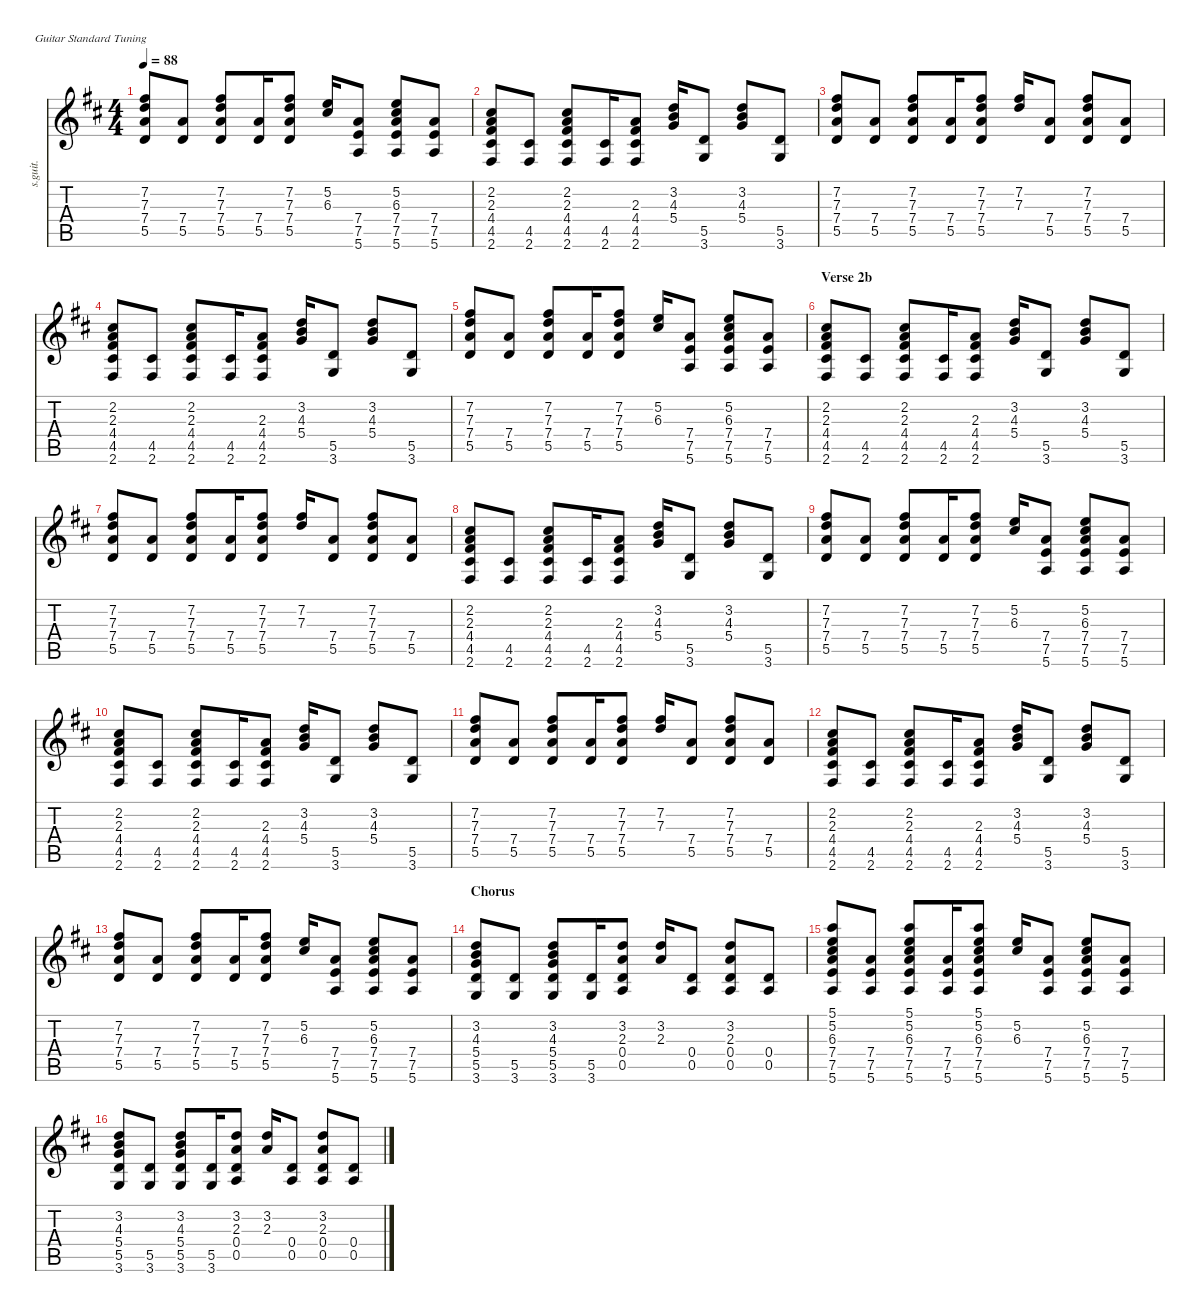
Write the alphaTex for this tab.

\defaultSystemsLayout 4
\hideDynamics
\bracketExtendMode nobrackets
\otherSystemsTrackNameOrientation horizontal
\track ("Steel Guitar" "s.guit.") {instrument acousticguitarsteel}
\staff {score tabs}
\tuning (E4 B3 G3 D3 A2 E2)
\ts (4 4)
\tempo 88
\clef g2
\ks d
(5.5{acc forcenatural} 7.4{acc forcenatural} 7.2{acc #} 7.3{acc forcenatural}).8{dy mf} (5.5{acc forcenatural} 7.4{acc forcenatural}).8 (5.5{acc forcenatural} 7.4{acc forcenatural} 7.3{acc forcenatural} 7.2{acc #}).8 (5.5{acc forcenatural} 7.4{acc forcenatural}).16 (5.5{acc forcenatural} 7.4{acc forcenatural} 7.3{acc forcenatural} 7.2{acc #}).8 (5.2{acc forcenatural} 6.3{acc #}).16 (7.5{acc forcenatural} 7.4{acc forcenatural} 5.6{acc forcenatural}).8 (6.3{acc #} 5.2{acc forcenatural} 7.4{acc forcenatural} 7.5{acc forcenatural} 5.6{acc forcenatural}).8 (7.5{acc forcenatural} 7.4{acc forcenatural} 5.6{acc forcenatural}).8 |
(2.6{acc #} 4.5{acc #} 4.4{acc #} 2.2{acc #} 2.3{acc forcenatural}).8 (2.6{acc #} 4.5{acc #}).8 (2.6{acc #} 4.5{acc #} 4.4{acc #} 2.3{acc forcenatural} 2.2{acc #}).8 (2.6{acc #} 4.5{acc #}).16 (4.5{acc #} 2.6{acc #} 4.4{acc #} 2.3{acc forcenatural}).8 (3.2{acc forcenatural} 4.3{acc forcenatural} 5.4{acc forcenatural}).16 (3.6{acc forcenatural} 5.5{acc forcenatural}).8 (5.4{acc forcenatural} 4.3{acc forcenatural} 3.2{acc forcenatural}).8 (3.6{acc forcenatural} 5.5{acc forcenatural}).8 |
(5.5{acc forcenatural} 7.4{acc forcenatural} 7.2{acc #} 7.3{acc forcenatural}).8 (5.5{acc forcenatural} 7.4{acc forcenatural}).8 (5.5{acc forcenatural} 7.4{acc forcenatural} 7.3{acc forcenatural} 7.2{acc #}).8 (5.5{acc forcenatural} 7.4{acc forcenatural}).16 (5.5{acc forcenatural} 7.4{acc forcenatural} 7.3{acc forcenatural} 7.2{acc #}).8 (7.2{acc #} 7.3{acc forcenatural}).16 (5.5{acc forcenatural} 7.4{acc forcenatural}).8 (7.3{acc forcenatural} 7.2{acc #} 7.4{acc forcenatural} 5.5{acc forcenatural}).8 (5.5{acc forcenatural} 7.4{acc forcenatural}).8 |
(2.6{acc #} 4.5{acc #} 4.4{acc #} 2.2{acc #} 2.3{acc forcenatural}).8 (2.6{acc #} 4.5{acc #}).8 (2.6{acc #} 4.5{acc #} 4.4{acc #} 2.3{acc forcenatural} 2.2{acc #}).8 (2.6{acc #} 4.5{acc #}).16 (4.5{acc #} 2.6{acc #} 4.4{acc #} 2.3{acc forcenatural}).8 (3.2{acc forcenatural} 4.3{acc forcenatural} 5.4{acc forcenatural}).16 (3.6{acc forcenatural} 5.5{acc forcenatural}).8 (5.4{acc forcenatural} 4.3{acc forcenatural} 3.2{acc forcenatural}).8 (3.6{acc forcenatural} 5.5{acc forcenatural}).8 |
(5.5{acc forcenatural} 7.4{acc forcenatural} 7.2{acc #} 7.3{acc forcenatural}).8 (5.5{acc forcenatural} 7.4{acc forcenatural}).8 (5.5{acc forcenatural} 7.4{acc forcenatural} 7.3{acc forcenatural} 7.2{acc #}).8 (5.5{acc forcenatural} 7.4{acc forcenatural}).16 (5.5{acc forcenatural} 7.4{acc forcenatural} 7.3{acc forcenatural} 7.2{acc #}).8 (5.2{acc forcenatural} 6.3{acc #}).16 (7.5{acc forcenatural} 7.4{acc forcenatural} 5.6{acc forcenatural}).8 (6.3{acc #} 5.2{acc forcenatural} 7.4{acc forcenatural} 7.5{acc forcenatural} 5.6{acc forcenatural}).8 (7.5{acc forcenatural} 7.4{acc forcenatural} 5.6{acc forcenatural}).8 |
\section ("" "Verse 2b")
(2.6{acc #} 4.5{acc #} 4.4{acc #} 2.2{acc #} 2.3{acc forcenatural}).8 (2.6{acc #} 4.5{acc #}).8 (2.6{acc #} 4.5{acc #} 4.4{acc #} 2.3{acc forcenatural} 2.2{acc #}).8 (2.6{acc #} 4.5{acc #}).16 (4.5{acc #} 2.6{acc #} 4.4{acc #} 2.3{acc forcenatural}).8 (3.2{acc forcenatural} 4.3{acc forcenatural} 5.4{acc forcenatural}).16 (3.6{acc forcenatural} 5.5{acc forcenatural}).8 (5.4{acc forcenatural} 4.3{acc forcenatural} 3.2{acc forcenatural}).8 (3.6{acc forcenatural} 5.5{acc forcenatural}).8 |
(5.5{acc forcenatural} 7.4{acc forcenatural} 7.2{acc #} 7.3{acc forcenatural}).8 (5.5{acc forcenatural} 7.4{acc forcenatural}).8 (5.5{acc forcenatural} 7.4{acc forcenatural} 7.3{acc forcenatural} 7.2{acc #}).8 (5.5{acc forcenatural} 7.4{acc forcenatural}).16 (5.5{acc forcenatural} 7.4{acc forcenatural} 7.3{acc forcenatural} 7.2{acc #}).8 (7.2{acc #} 7.3{acc forcenatural}).16 (5.5{acc forcenatural} 7.4{acc forcenatural}).8 (7.3{acc forcenatural} 7.2{acc #} 7.4{acc forcenatural} 5.5{acc forcenatural}).8 (5.5{acc forcenatural} 7.4{acc forcenatural}).8 |
(2.6{acc #} 4.5{acc #} 4.4{acc #} 2.2{acc #} 2.3{acc forcenatural}).8 (2.6{acc #} 4.5{acc #}).8 (2.6{acc #} 4.5{acc #} 4.4{acc #} 2.3{acc forcenatural} 2.2{acc #}).8 (2.6{acc #} 4.5{acc #}).16 (4.5{acc #} 2.6{acc #} 4.4{acc #} 2.3{acc forcenatural}).8 (3.2{acc forcenatural} 4.3{acc forcenatural} 5.4{acc forcenatural}).16 (3.6{acc forcenatural} 5.5{acc forcenatural}).8 (5.4{acc forcenatural} 4.3{acc forcenatural} 3.2{acc forcenatural}).8 (3.6{acc forcenatural} 5.5{acc forcenatural}).8 |
(5.5{acc forcenatural} 7.4{acc forcenatural} 7.2{acc #} 7.3{acc forcenatural}).8 (5.5{acc forcenatural} 7.4{acc forcenatural}).8 (5.5{acc forcenatural} 7.4{acc forcenatural} 7.3{acc forcenatural} 7.2{acc #}).8 (5.5{acc forcenatural} 7.4{acc forcenatural}).16 (5.5{acc forcenatural} 7.4{acc forcenatural} 7.3{acc forcenatural} 7.2{acc #}).8 (5.2{acc forcenatural} 6.3{acc #}).16 (7.5{acc forcenatural} 7.4{acc forcenatural} 5.6{acc forcenatural}).8 (6.3{acc #} 5.2{acc forcenatural} 7.4{acc forcenatural} 7.5{acc forcenatural} 5.6{acc forcenatural}).8 (7.5{acc forcenatural} 7.4{acc forcenatural} 5.6{acc forcenatural}).8 |
(2.6{acc #} 4.5{acc #} 4.4{acc #} 2.2{acc #} 2.3{acc forcenatural}).8 (2.6{acc #} 4.5{acc #}).8 (2.6{acc #} 4.5{acc #} 4.4{acc #} 2.3{acc forcenatural} 2.2{acc #}).8 (2.6{acc #} 4.5{acc #}).16 (4.5{acc #} 2.6{acc #} 4.4{acc #} 2.3{acc forcenatural}).8 (3.2{acc forcenatural} 4.3{acc forcenatural} 5.4{acc forcenatural}).16 (3.6{acc forcenatural} 5.5{acc forcenatural}).8 (5.4{acc forcenatural} 4.3{acc forcenatural} 3.2{acc forcenatural}).8 (3.6{acc forcenatural} 5.5{acc forcenatural}).8 |
(5.5{acc forcenatural} 7.4{acc forcenatural} 7.2{acc #} 7.3{acc forcenatural}).8 (5.5{acc forcenatural} 7.4{acc forcenatural}).8 (5.5{acc forcenatural} 7.4{acc forcenatural} 7.3{acc forcenatural} 7.2{acc #}).8 (5.5{acc forcenatural} 7.4{acc forcenatural}).16 (5.5{acc forcenatural} 7.4{acc forcenatural} 7.3{acc forcenatural} 7.2{acc #}).8 (7.2{acc #} 7.3{acc forcenatural}).16 (5.5{acc forcenatural} 7.4{acc forcenatural}).8 (7.3{acc forcenatural} 7.2{acc #} 7.4{acc forcenatural} 5.5{acc forcenatural}).8 (5.5{acc forcenatural} 7.4{acc forcenatural}).8 |
(2.6{acc #} 4.5{acc #} 4.4{acc #} 2.2{acc #} 2.3{acc forcenatural}).8 (2.6{acc #} 4.5{acc #}).8 (2.6{acc #} 4.5{acc #} 4.4{acc #} 2.3{acc forcenatural} 2.2{acc #}).8 (2.6{acc #} 4.5{acc #}).16 (4.5{acc #} 2.6{acc #} 4.4{acc #} 2.3{acc forcenatural}).8 (3.2{acc forcenatural} 4.3{acc forcenatural} 5.4{acc forcenatural}).16 (3.6{acc forcenatural} 5.5{acc forcenatural}).8 (5.4{acc forcenatural} 4.3{acc forcenatural} 3.2{acc forcenatural}).8 (3.6{acc forcenatural} 5.5{acc forcenatural}).8 |
(5.5{acc forcenatural} 7.4{acc forcenatural} 7.2{acc #} 7.3{acc forcenatural}).8 (5.5{acc forcenatural} 7.4{acc forcenatural}).8 (5.5{acc forcenatural} 7.4{acc forcenatural} 7.3{acc forcenatural} 7.2{acc #}).8 (5.5{acc forcenatural} 7.4{acc forcenatural}).16 (5.5{acc forcenatural} 7.4{acc forcenatural} 7.3{acc forcenatural} 7.2{acc #}).8 (5.2{acc forcenatural} 6.3{acc #}).16 (7.5{acc forcenatural} 7.4{acc forcenatural} 5.6{acc forcenatural}).8 (6.3{acc #} 5.2{acc forcenatural} 7.4{acc forcenatural} 7.5{acc forcenatural} 5.6{acc forcenatural}).8 (7.5{acc forcenatural} 7.4{acc forcenatural} 5.6{acc forcenatural}).8 |
\section ("" "Chorus")
(3.6{acc forcenatural} 5.5{acc forcenatural} 5.4{acc forcenatural} 3.2{acc forcenatural} 4.3{acc forcenatural}).8 (3.6{acc forcenatural} 5.5{acc forcenatural}).8 (3.6{acc forcenatural} 5.5{acc forcenatural} 5.4{acc forcenatural} 4.3{acc forcenatural} 3.2{acc forcenatural}).8 (3.6{acc forcenatural} 5.5{acc forcenatural}).16 (0.5{acc forcenatural} 0.4{acc forcenatural} 2.3{acc forcenatural} 3.2{acc forcenatural}).8 (3.2{acc forcenatural} 2.3{acc forcenatural}).16 (0.5{acc forcenatural} 0.4{acc forcenatural}).8 (2.3{acc forcenatural} 3.2{acc forcenatural} 0.4{acc forcenatural} 0.5{acc forcenatural}).8 (0.5{acc forcenatural} 0.4{acc forcenatural}).8 |
(7.5{acc forcenatural} 7.4{acc forcenatural} 5.2{acc forcenatural} 6.3{acc #} 5.1{acc forcenatural} 5.6{acc forcenatural}).8 (7.5{acc forcenatural} 7.4{acc forcenatural} 5.6{acc forcenatural}).8 (7.5{acc forcenatural} 7.4{acc forcenatural} 6.3{acc #} 5.2{acc forcenatural} 5.1{acc forcenatural} 5.6{acc forcenatural}).8 (7.5{acc forcenatural} 7.4{acc forcenatural} 5.6{acc forcenatural}).16 (7.5{acc forcenatural} 7.4{acc forcenatural} 6.3{acc #} 5.2{acc forcenatural} 5.1{acc forcenatural} 5.6{acc forcenatural}).8 (5.2{acc forcenatural} 6.3{acc #}).16 (7.5{acc forcenatural} 7.4{acc forcenatural} 5.6{acc forcenatural}).8 (6.3{acc #} 5.2{acc forcenatural} 7.4{acc forcenatural} 7.5{acc forcenatural} 5.6{acc forcenatural}).8 (7.5{acc forcenatural} 7.4{acc forcenatural} 5.6{acc forcenatural}).8 |
(3.6{acc forcenatural} 5.5{acc forcenatural} 5.4{acc forcenatural} 3.2{acc forcenatural} 4.3{acc forcenatural}).8 (3.6{acc forcenatural} 5.5{acc forcenatural}).8 (3.6{acc forcenatural} 5.5{acc forcenatural} 5.4{acc forcenatural} 4.3{acc forcenatural} 3.2{acc forcenatural}).8 (3.6{acc forcenatural} 5.5{acc forcenatural}).16 (0.5{acc forcenatural} 0.4{acc forcenatural} 2.3{acc forcenatural} 3.2{acc forcenatural}).8 (3.2{acc forcenatural} 2.3{acc forcenatural}).16 (0.5{acc forcenatural} 0.4{acc forcenatural}).8 (2.3{acc forcenatural} 3.2{acc forcenatural} 0.4{acc forcenatural} 0.5{acc forcenatural}).8 (0.5{acc forcenatural} 0.4{acc forcenatural}).8
